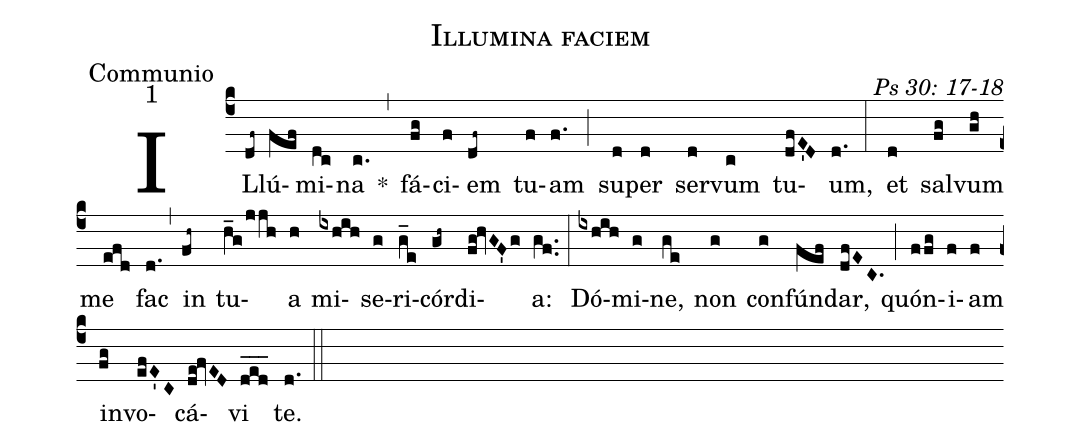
name: Illumina faciem;
office-part: Communio;
mode: 1;
commentary: Ps 30: 17-18;
%%
(c4) IL(df~)lú(fef)mi(dc)na(c.) *(,) fá(fg)ci(f)em(df~) tu(f)am(f.) (;) su(d)per(d) ser(d)vum(c) tu(dfE'D)um,(d.) (:)
et(d) sal(fg)vum(gh) me(efd) fac(d.) (,) in(fh~) tu(h_g/jjh)a(h) mi(ixhih)se(g)ri(g_e)cór(gh~)di(fg!hvGF'g)a:(gf..) (:)
Dó(ixhih)mi(g)ne,(ge) non(g) con(g)fún(fef)dar,(dfEC.) (;) quón(ffg)i(f)am(f) in(fg)vo(efE'C)cá(de!fvED)vi(d_e_d_) te.(d.) (::)
